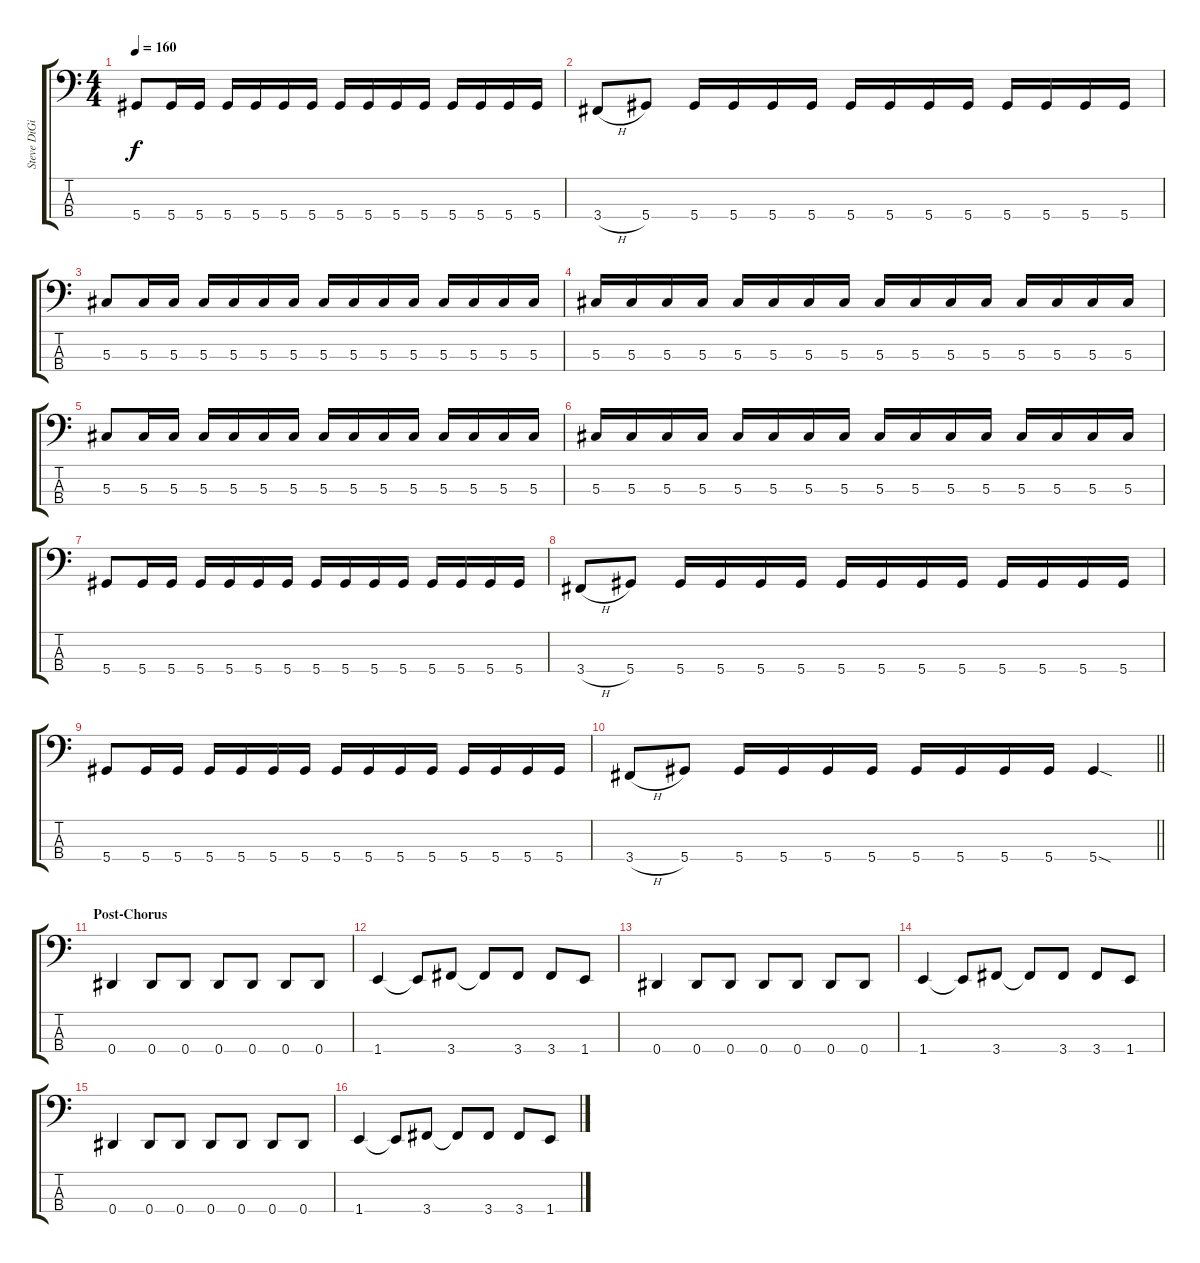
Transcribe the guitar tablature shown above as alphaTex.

\track ("Steve DiGiorgio" "Steve DiGi") {instrument fretlessbass}
\staff {score tabs}
\tuning (Gb2 Db2 Ab1 Eb1) {hide}
\ts (4 4)
\tempo 160
\clef f4
\ks c
5.4.8{dy f} 5.4.16 5.4.16 5.4.16 5.4.16 5.4.16 5.4.16 5.4.16 5.4.16 5.4.16 5.4.16 5.4.16 5.4.16 5.4.16 5.4.16 |
3.4{h}.8 5.4.8 5.4.16 5.4.16 5.4.16 5.4.16 5.4.16 5.4.16 5.4.16 5.4.16 5.4.16 5.4.16 5.4.16 5.4.16 |
5.3.8 5.3.16 5.3.16 5.3.16 5.3.16 5.3.16 5.3.16 5.3.16 5.3.16 5.3.16 5.3.16 5.3.16 5.3.16 5.3.16 5.3.16 |
5.3.16 5.3.16 5.3.16 5.3.16 5.3.16 5.3.16 5.3.16 5.3.16 5.3.16 5.3.16 5.3.16 5.3.16 5.3.16 5.3.16 5.3.16 5.3.16 |
5.3.8 5.3.16 5.3.16 5.3.16 5.3.16 5.3.16 5.3.16 5.3.16 5.3.16 5.3.16 5.3.16 5.3.16 5.3.16 5.3.16 5.3.16 |
5.3.16 5.3.16 5.3.16 5.3.16 5.3.16 5.3.16 5.3.16 5.3.16 5.3.16 5.3.16 5.3.16 5.3.16 5.3.16 5.3.16 5.3.16 5.3.16 |
5.4.8 5.4.16 5.4.16 5.4.16 5.4.16 5.4.16 5.4.16 5.4.16 5.4.16 5.4.16 5.4.16 5.4.16 5.4.16 5.4.16 5.4.16 |
3.4{h}.8 5.4.8 5.4.16 5.4.16 5.4.16 5.4.16 5.4.16 5.4.16 5.4.16 5.4.16 5.4.16 5.4.16 5.4.16 5.4.16 |
5.4.8 5.4.16 5.4.16 5.4.16 5.4.16 5.4.16 5.4.16 5.4.16 5.4.16 5.4.16 5.4.16 5.4.16 5.4.16 5.4.16 5.4.16 |
\barLineRight lightlight
3.4{h}.8 5.4.8 5.4.16 5.4.16 5.4.16 5.4.16 5.4.16 5.4.16 5.4.16 5.4.16 5.4{sod}.4 |
\section ("" "Post-Chorus")
0.4.4 0.4.8 0.4.8 0.4.8 0.4.8 0.4.8 0.4.8 |
1.4.4 1.4{t}.8 3.4.8 3.4{t}.8 3.4.8 3.4.8 1.4.8 |
0.4.4 0.4.8 0.4.8 0.4.8 0.4.8 0.4.8 0.4.8 |
1.4.4 1.4{t}.8 3.4.8 3.4{t}.8 3.4.8 3.4.8 1.4.8 |
0.4.4 0.4.8 0.4.8 0.4.8 0.4.8 0.4.8 0.4.8 |
1.4.4 1.4{t}.8 3.4.8 3.4{t}.8 3.4.8 3.4.8 1.4.8
